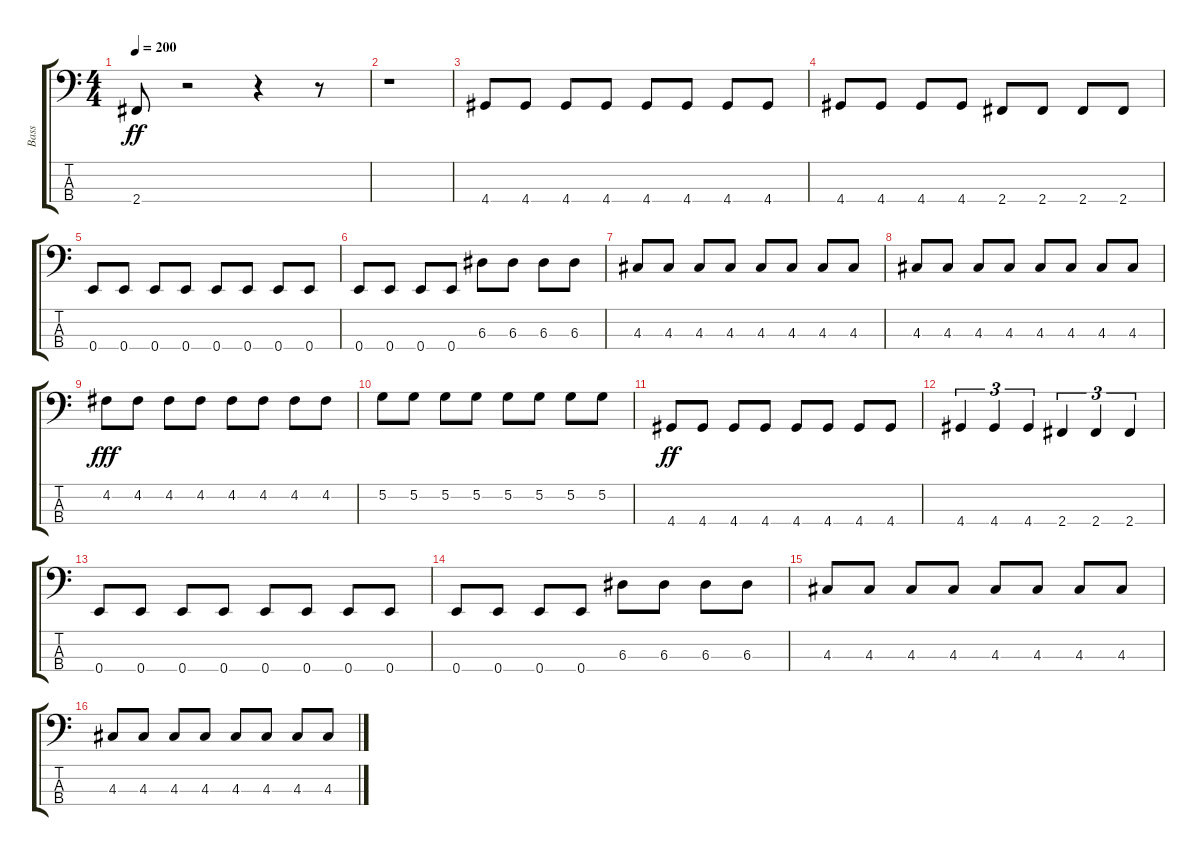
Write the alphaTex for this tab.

\track ("Bass" "Bass") {instrument slapbass1}
\staff {score tabs}
\tuning (G2 D2 A1 E1) {hide}
\ts (4 4)
\tempo 200
\clef f4
\ks c
2.4.8{dy ff} r.2 r.4 r.8 |
r.1 |
4.4.8{volume 16 instrument electricbassfinger} 4.4.8 4.4.8 4.4.8 4.4.8 4.4.8 4.4.8 4.4.8 |
4.4.8 4.4.8 4.4.8 4.4.8 2.4.8 2.4.8 2.4.8 2.4.8 |
0.4.8 0.4.8 0.4.8 0.4.8 0.4.8 0.4.8 0.4.8 0.4.8 |
0.4.8 0.4.8 0.4.8 0.4.8 6.3.8 6.3.8 6.3.8 6.3.8 |
4.3.8 4.3.8 4.3.8 4.3.8 4.3.8 4.3.8 4.3.8 4.3.8 |
4.3.8 4.3.8 4.3.8 4.3.8 4.3.8 4.3.8 4.3.8 4.3.8 |
4.2.8{dy fff} 4.2.8 4.2.8 4.2.8 4.2.8 4.2.8 4.2.8 4.2.8 |
5.2.8 5.2.8 5.2.8 5.2.8 5.2.8 5.2.8 5.2.8 5.2.8 |
4.4.8{dy ff} 4.4.8 4.4.8 4.4.8 4.4.8 4.4.8 4.4.8 4.4.8 |
4.4.4{tu (3 2)} 4.4.4{tu (3 2)} 4.4.4{tu (3 2)} 2.4.4{tu (3 2)} 2.4.4{tu (3 2)} 2.4.4{tu (3 2)} |
0.4.8 0.4.8 0.4.8 0.4.8 0.4.8 0.4.8 0.4.8 0.4.8 |
0.4.8 0.4.8 0.4.8 0.4.8 6.3.8 6.3.8 6.3.8 6.3.8 |
4.3.8 4.3.8 4.3.8 4.3.8 4.3.8 4.3.8 4.3.8 4.3.8 |
4.3.8 4.3.8 4.3.8 4.3.8 4.3.8 4.3.8 4.3.8 4.3.8
